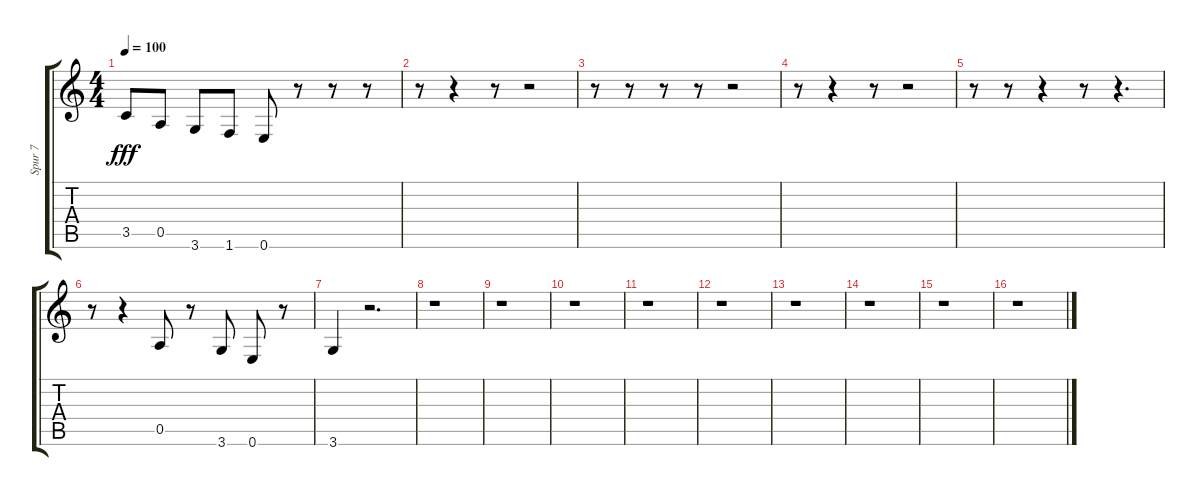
\track ("Spur 7" "Spur 7") {instrument electricguitarclean}
\staff {score tabs}
\tuning (E4 B3 G3 D3 A2 E2) {hide}
\ts (4 4)
\tempo 100
\clef g2
\ks c
3.5.8{dy fff} 0.5.8 3.6.8 1.6.8 0.6.8 r.8 r.8 r.8 |
r.8 r.4 r.8 r.2 |
r.8 r.8 r.8 r.8 r.2 |
r.8 r.4 r.8 r.2 |
r.8 r.8 r.4 r.8 r.4{d} |
r.8 r.4 0.5.8 r.8 3.6.8 0.6.8 r.8 |
3.6.4 r.2{d} |
r.1 |
r.1 |
r.1 |
r.1 |
r.1 |
r.1 |
r.1 |
r.1 |
r.1
